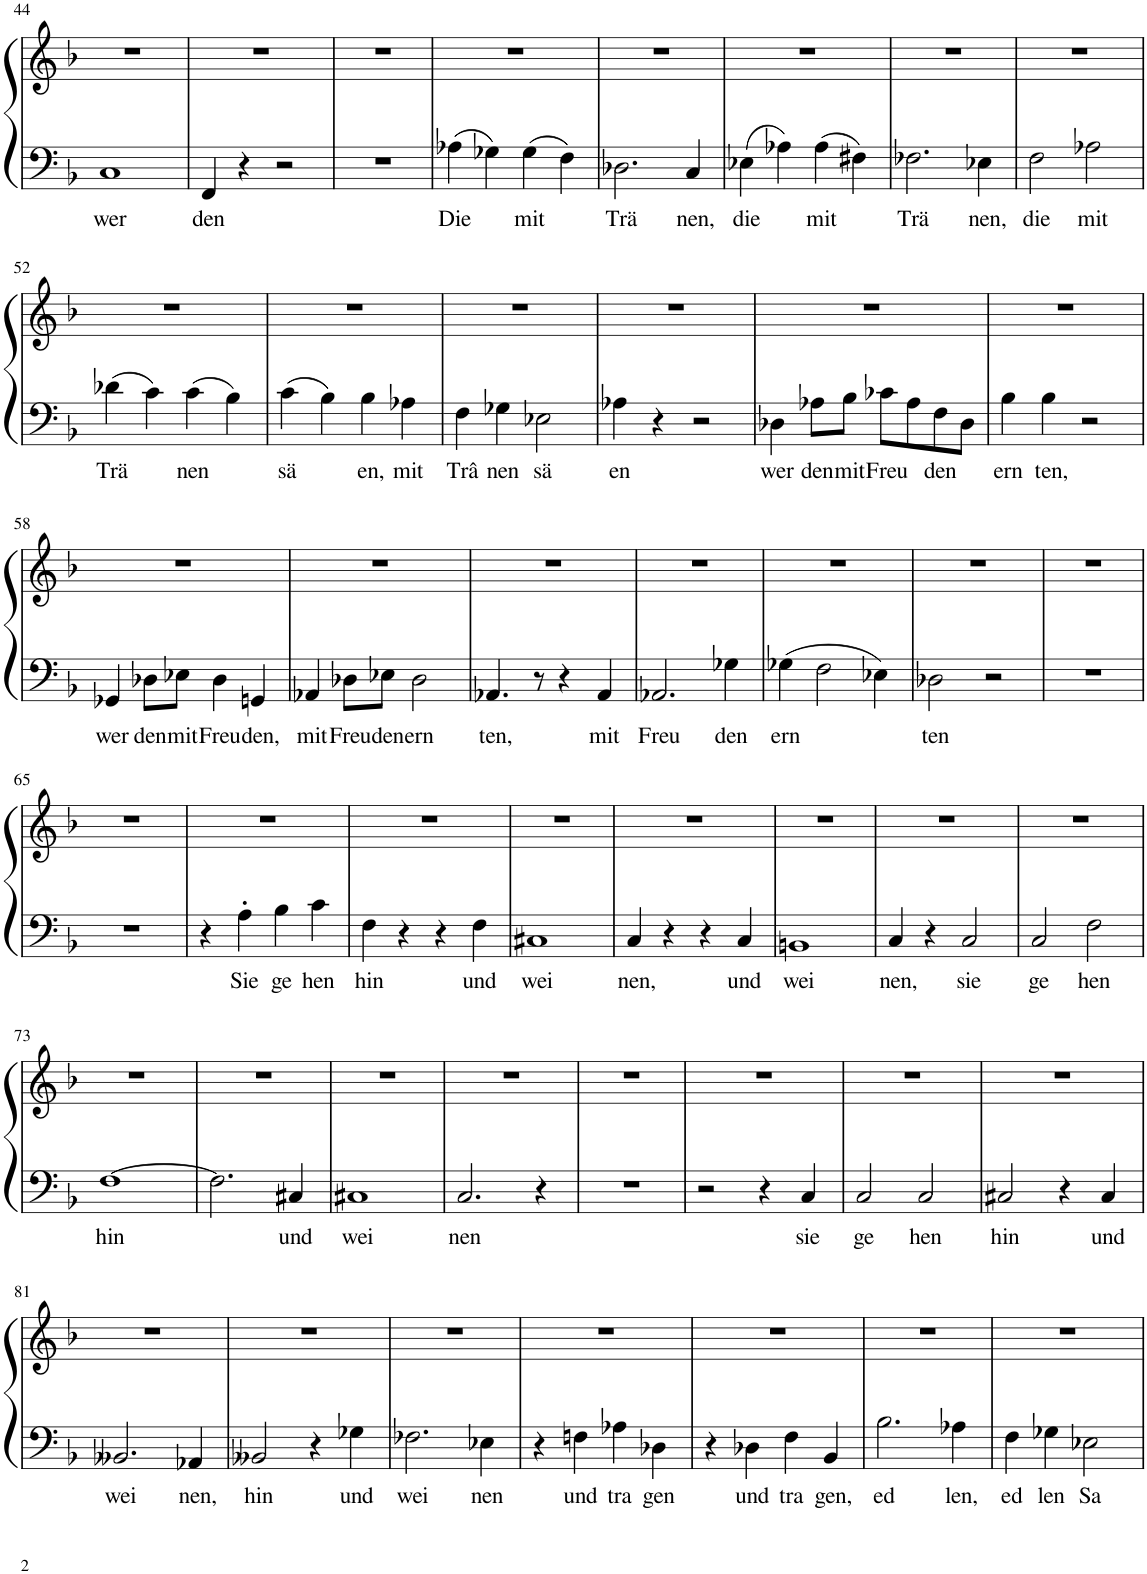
**kern	**text	**kern
*part1	*part1	*part1
*staff2	*staff2	*staff1
*I"Piano	*	*
*I'Pno.	*	*
!!LO:PB:g=z
*clefF4	*	*clefG2
*k[b-]	*	*k[b-]
*M4/4	*	*M4/4
=44	=44	=44
!	!LO:LY:b	!
1C	wer	1r
=45	=45	=45
!	!LO:LY:b	!
4FF/	den	1r
4r	.	.
2r	.	.
=46	=46	=46
1r	.	1r
=47	=47	=47
!	!LO:LY:b	!
4A-X\	Die	1r
4G-X\	.	.
!	!LO:LY:b	!
4G-\	mit	.
4F\	.	.
=48	=48	=48
!	!LO:LY:b	!
2.D-X\	Trä	1r
!	!LO:LY:b	!
4C/	nen,	.
=49	=49	=49
!	!LO:LY:b	!
4E-X\	die	1r
4A-X\	.	.
!	!LO:LY:b	!
4A-\	mit	.
4F#X\	.	.
=50	=50	=50
!	!LO:LY:b	!
2.F-X\	Trä	1r
!	!LO:LY:b	!
4E-X\	nen,	.
=51	=51	=51
!	!LO:LY:b	!
2F\	die	1r
!	!LO:LY:b	!
2A-X\	mit	.
!!LO:LB:g=z
=52	=52	=52
!	!LO:LY:b	!
4d-X\	Trä	1r
4c\	.	.
!	!LO:LY:b	!
4c\	nen	.
4B-\	.	.
=53	=53	=53
!	!LO:LY:b	!
4c\	sä	1r
4B-\	.	.
!	!LO:LY:b	!
4B-\	en,	.
!	!LO:LY:b	!
4A-X\	mit	.
=54	=54	=54
!	!LO:LY:b	!
4F\	Trâ	1r
!	!LO:LY:b	!
4G-X\	nen	.
!	!LO:LY:b	!
2E-X\	sä	.
=55	=55	=55
!	!LO:LY:b	!
4A-X\	en	1r
4r	.	.
2r	.	.
=56	=56	=56
!	!LO:LY:b	!
4D-X\	wer	1r
!	!LO:LY:b	!
8A-X\L	den	.
!	!LO:LY:b	!
8B-\J	mit	.
!	!LO:LY:b	!
8c-X\L	Freu	.
8A-\	.	.
!	!LO:LY:b	!
8F\	den	.
8D-\J	.	.
=57	=57	=57
!	!LO:LY:b	!
4B-\	ern	1r
!	!LO:LY:b	!
4B-\	ten,	.
2r	.	.
!!LO:LB:g=z
=58	=58	=58
!	!LO:LY:b	!
4GG-X/	wer	1r
!	!LO:LY:b	!
8D-X\L	den	.
!	!LO:LY:b	!
8E-X\J	mit	.
!	!LO:LY:b	!
4D-\	Freu	.
!	!LO:LY:b	!
4GGn/	den,	.
=59	=59	=59
!	!LO:LY:b	!
4AA-X/	mit	1r
!	!LO:LY:b	!
8D-X\L	Freu	.
!	!LO:LY:b	!
8E-X\J	den	.
!	!LO:LY:b	!
2D-\	ern	.
=60	=60	=60
!	!LO:LY:b	!
4.AA-X/	ten,	1r
8r	.	.
4r	.	.
!	!LO:LY:b	!
4AA-/	mit	.
=61	=61	=61
!	!LO:LY:b	!
2.AA-X/	Freu	1r
!	!LO:LY:b	!
4G-X\	den	.
=62	=62	=62
!	!LO:LY:b	!
4G-X\	ern	1r
2F\	.	.
4E-X\	.	.
=63	=63	=63
!	!LO:LY:b	!
2D-X\	ten	1r
2r	.	.
=64	=64	=64
1r	.	1r
!!LO:LB:g=z
=65	=65	=65
1r	.	1r
=66	=66	=66
4r	.	1r
!	!LO:LY:b	!
4A'\	Sie	.
!	!LO:LY:b	!
4B-\	ge	.
!	!LO:LY:b	!
4c\	hen	.
=67	=67	=67
!	!LO:LY:b	!
4F\	hin	1r
4r	.	.
4r	.	.
!	!LO:LY:b	!
4F\	und	.
=68	=68	=68
!	!LO:LY:b	!
1C#X	wei	1r
=69	=69	=69
!	!LO:LY:b	!
4C/	nen,	1r
4r	.	.
4r	.	.
!	!LO:LY:b	!
4C/	und	.
=70	=70	=70
!	!LO:LY:b	!
1BBn	wei	1r
=71	=71	=71
!	!LO:LY:b	!
4C/	nen,	1r
4r	.	.
!	!LO:LY:b	!
2C/	sie	.
=72	=72	=72
!	!LO:LY:b	!
2C/	ge	1r
!	!LO:LY:b	!
2F\	hen	.
!!LO:LB:g=z
=73	=73	=73
!	!LO:LY:b	!
[1F	hin	1r
=74	=74	=74
2.F\]	.	1r
!	!LO:LY:b	!
4C#X/	und	.
=75	=75	=75
!	!LO:LY:b	!
1C#X	wei	1r
=76	=76	=76
!	!LO:LY:b	!
2.C/	nen	1r
4r	.	.
=77	=77	=77
1r	.	1r
=78	=78	=78
2r	.	1r
4r	.	.
!	!LO:LY:b	!
4C/	sie	.
=79	=79	=79
!	!LO:LY:b	!
2C/	ge	1r
!	!LO:LY:b	!
2C/	hen	.
=80	=80	=80
!	!LO:LY:b	!
2C#X/	hin	1r
4r	.	.
!	!LO:LY:b	!
4C#/	und	.
!!LO:LB:g=z
=81	=81	=81
!	!LO:LY:b	!
2.BB--X/	wei	1r
!	!LO:LY:b	!
4AA-X/	nen,	.
=82	=82	=82
!	!LO:LY:b	!
2BB--X/	hin	1r
4r	.	.
!	!LO:LY:b	!
4G-X\	und	.
=83	=83	=83
!	!LO:LY:b	!
2.F-X\	wei	1r
!	!LO:LY:b	!
4E-X\	nen	.
=84	=84	=84
4r	.	1r
!	!LO:LY:b	!
4Fn\	und	.
!	!LO:LY:b	!
4A-X\	tra	.
!	!LO:LY:b	!
4D-X\	gen	.
=85	=85	=85
4r	.	1r
!	!LO:LY:b	!
4D-X\	und	.
!	!LO:LY:b	!
4F\	tra	.
!	!LO:LY:b	!
4BB-/	gen,	.
=86	=86	=86
!	!LO:LY:b	!
2.B-\	ed	1r
!	!LO:LY:b	!
4A-X\	len,	.
=87	=87	=87
!	!LO:LY:b	!
4F\	ed	1r
!	!LO:LY:b	!
4G-X\	len	.
!	!LO:LY:b	!
2E-X\	Sa	.
=	=	=
*-	*-	*-
